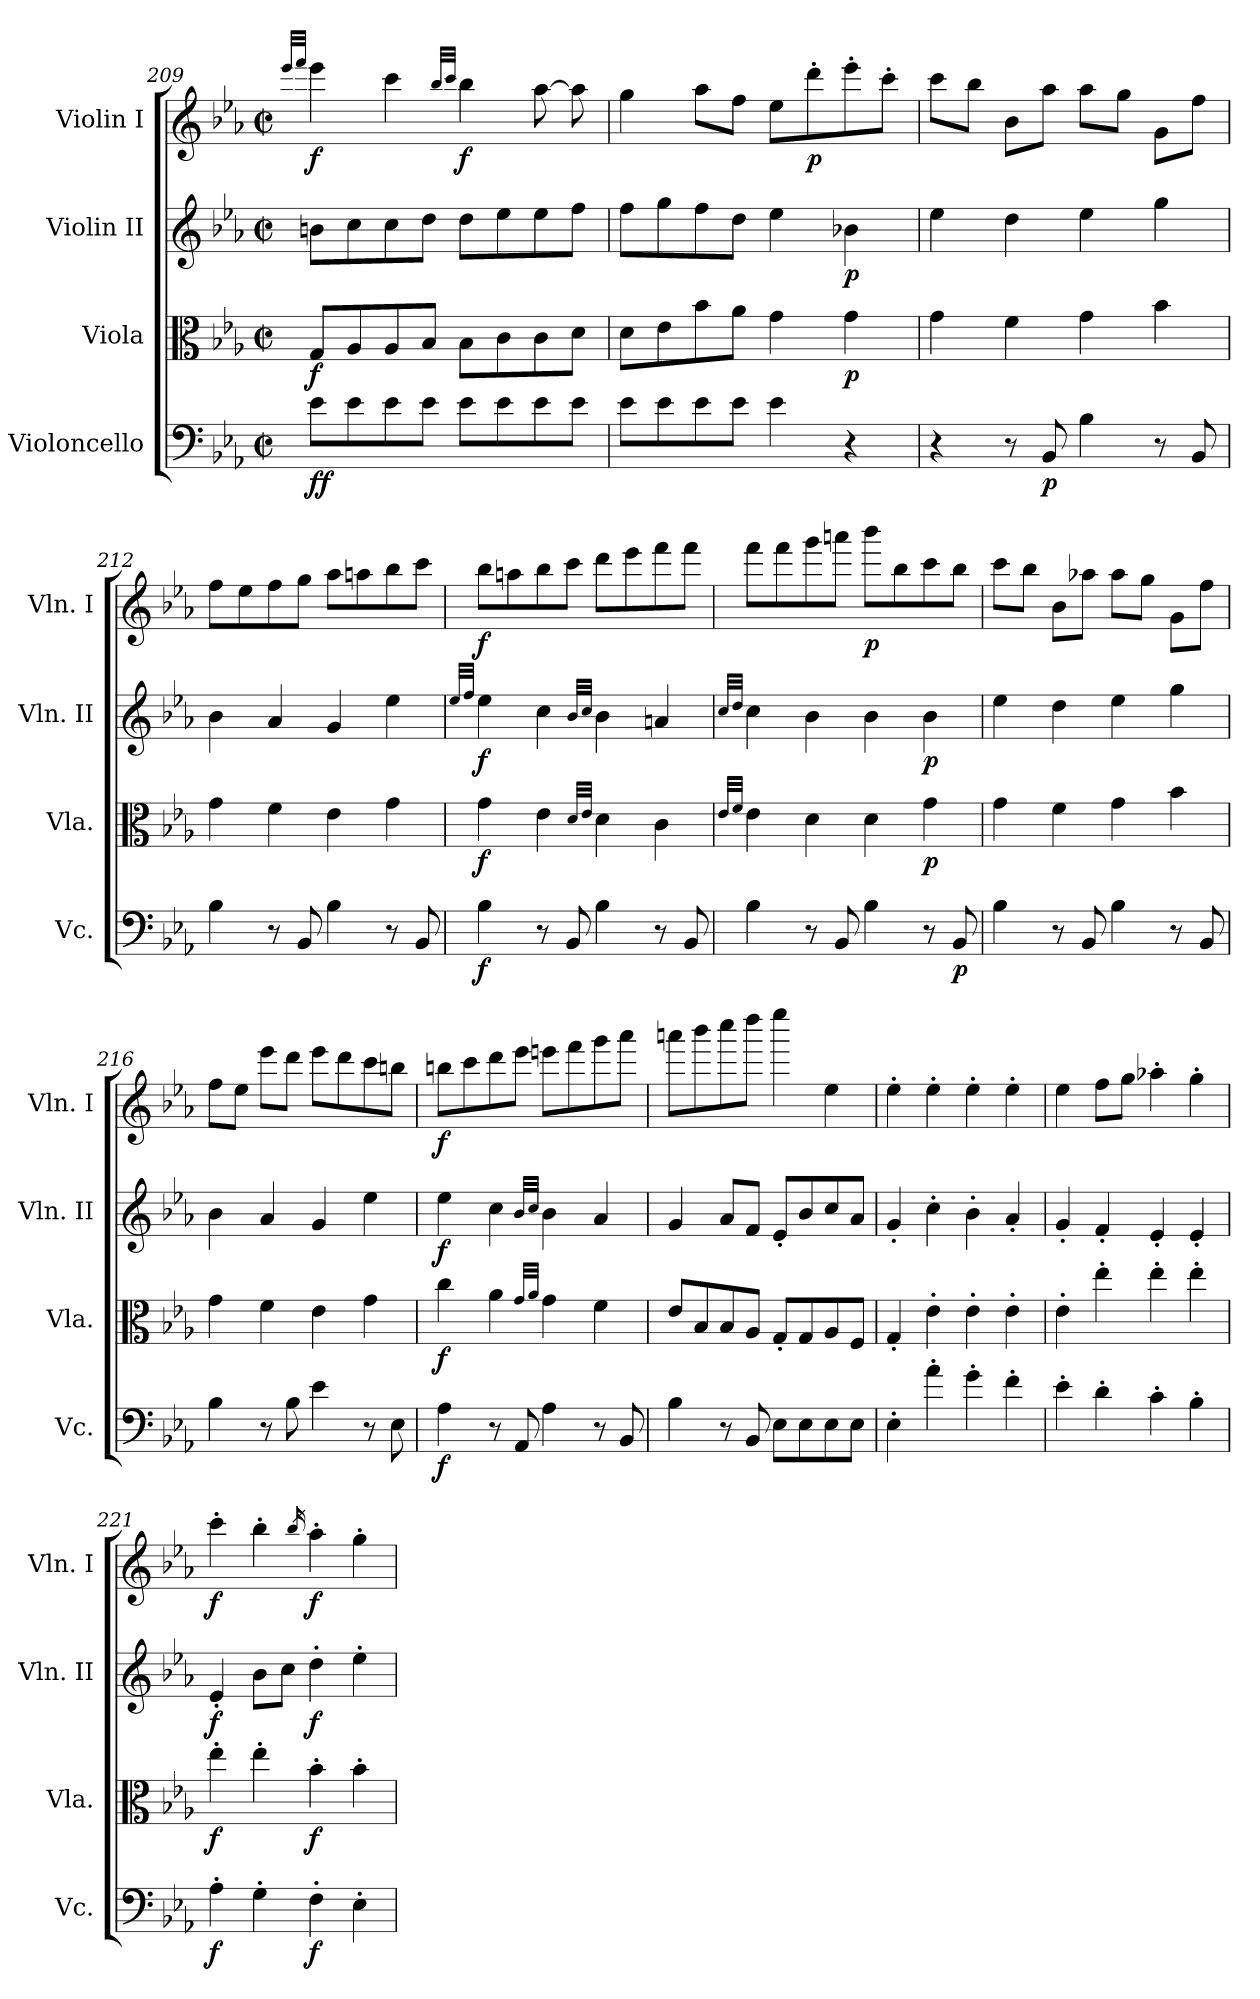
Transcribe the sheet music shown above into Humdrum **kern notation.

**kern	**dynam	**kern	**dynam	**kern	**dynam	**kern	**dynam
*part4	*part4	*part3	*part3	*part2	*part2	*part1	*part1
*staff4	*staff4	*staff3	*staff3	*staff2	*staff2	*staff1	*staff1
*I"Violoncello	*	*I"Viola	*	*I"Violin II	*	*I"Violin I	*
*I'Vc.	*	*I'Vla.	*	*I'Vln. II	*	*I'Vln. I	*
!!LO:LB:g=z
*clefF4	*	*clefC3	*	*clefG2	*	*clefG2	*
*k[b-e-a-]	*	*k[b-e-a-]	*	*k[b-e-a-]	*	*k[b-e-a-]	*
*M2/2	*	*M2/2	*	*M2/2	*	*M2/2	*
*met(c|)	*	*met(c|)	*	*met(c|)	*	*met(c|)	*
=209	=209	=209	=209	=209	=209	=209	=209
.	.	.	.	.	.	32qeee-/LLL	.
.	.	.	.	.	.	32qfff/JJJ	.
!	!LO:DY:b	!	!	!	!	!	!
!	!LO:DY:n=1:b	!	!LO:DY:b	!	!	!	!LO:DY:b
8e-\L	f f	8G/L	f	8bn\L	.	4eee-\	f
8e-\	.	8A-/	.	8cc\	.	.	.
8e-\	.	8A-/	.	8cc\	.	4ccc\	.
8e-\J	.	8B-/J	.	8dd\J	.	.	.
.	.	.	.	.	.	32qbb-/LLL	.
.	.	.	.	.	.	32qccc/JJJ	.
!	!	!	!	!	!	!	!LO:DY:b
8e-\L	.	8B-\L	.	8dd\L	.	4bb-\	f
8e-\	.	8c\	.	8ee-\	.	.	.
8e-\	.	8c\	.	8ee-\	.	[8aa-\	.
8e-\J	.	8d\J	.	8ff\J	.	8aa-\]	.
!!LO:PB:g=z
=210	=210	=210	=210	=210	=210	=210	=210
8e-\L	.	8d\L	.	8ff\L	.	4gg\	.
8e-\	.	8e-\	.	8gg\	.	.	.
8e-\	.	8b-\	.	8ff\	.	8aa-\L	.
8e-\J	.	8a-\J	.	8dd\J	.	8ff\J	.
4e-\	.	4g\	.	4ee-\	.	8ee-\L	.
!	!	!	!	!	!	!	!LO:DY:b
.	.	.	.	.	.	8ddd'\	p
!	!	!	!LO:DY:b	!	!LO:DY:b	!	!
4r	.	4g\	p	4b-X\	p	8eee-'\	.
.	.	.	.	.	.	8ccc'\J	.
=211	=211	=211	=211	=211	=211	=211	=211
4r	.	4g\	.	4ee-\	.	8ccc\L	.
.	.	.	.	.	.	8bb-\J	.
8r	.	4f\	.	4dd\	.	8b-\L	.
!	!LO:DY:b	!	!	!	!	!	!
8BB-/	p	.	.	.	.	8aa-\J	.
4B-\	.	4g\	.	4ee-\	.	8aa-\L	.
.	.	.	.	.	.	8gg\J	.
8r	.	4b-\	.	4gg\	.	8g\L	.
8BB-/	.	.	.	.	.	8ff\J	.
=212	=212	=212	=212	=212	=212	=212	=212
4B-\	.	4g\	.	4b-\	.	8ff\L	.
.	.	.	.	.	.	8ee-\	.
8r	.	4f\	.	4a-/	.	8ff\	.
8BB-/	.	.	.	.	.	8gg\J	.
4B-\	.	4e-\	.	4g/	.	8aa-\L	.
.	.	.	.	.	.	8aan\	.
8r	.	4g\	.	4ee-\	.	8bb-\	.
8BB-/	.	.	.	.	.	8ccc\J	.
=213	=213	=213	=213	=213	=213	=213	=213
.	.	.	.	32qee-/LLL	.	.	.
.	.	.	.	32qff/JJJ	.	.	.
!	!LO:DY:b	!	!LO:DY:b	!	!LO:DY:b	!	!LO:DY:b
4B-\	f	4g\	f	4ee-\	f	8bb-\L	f
.	.	.	.	.	.	8aan\	.
8r	.	4e-\	.	4cc\	.	8bb-\	.
8BB-/	.	.	.	.	.	8ccc\J	.
.	.	32qd/LLL	.	32qb-/LLL	.	.	.
.	.	32qe-/JJJ	.	32qcc/JJJ	.	.	.
4B-\	.	4d\	.	4b-\	.	8ddd\L	.
.	.	.	.	.	.	8eee-\	.
8r	.	4c\	.	4an/	.	8fff\	.
8BB-/	.	.	.	.	.	8fff\J	.
!!LO:LB:g=z
=214	=214	=214	=214	=214	=214	=214	=214
.	.	32qe-/LLL	.	32qcc/LLL	.	.	.
.	.	32qf/JJJ	.	32qdd/JJJ	.	.	.
4B-\	.	4e-\	.	4cc\	.	8fff\L	.
.	.	.	.	.	.	8fff\	.
8r	.	4d\	.	4b-\	.	8ggg\	.
8BB-/	.	.	.	.	.	8aaan\J	.
!	!	!	!	!	!	!	!LO:DY:b
4B-\	.	4d\	.	4b-\	.	8bbb-\L	p
.	.	.	.	.	.	8bb-\	.
!	!	!	!LO:DY:b	!	!LO:DY:b	!	!
8r	.	4g\	p	4b-\	p	8ccc\	.
!	!LO:DY:b	!	!	!	!	!	!
8BB-/	p	.	.	.	.	8bb-\J	.
=215	=215	=215	=215	=215	=215	=215	=215
4B-\	.	4g\	.	4ee-\	.	8ccc\L	.
.	.	.	.	.	.	8bb-\J	.
8r	.	4f\	.	4dd\	.	8b-\L	.
8BB-/	.	.	.	.	.	8aa-X\J	.
4B-\	.	4g\	.	4ee-\	.	8aa-\L	.
.	.	.	.	.	.	8gg\J	.
8r	.	4b-\	.	4gg\	.	8g\L	.
8BB-/	.	.	.	.	.	8ff\J	.
=216	=216	=216	=216	=216	=216	=216	=216
4B-\	.	4g\	.	4b-\	.	8ff\L	.
.	.	.	.	.	.	8ee-\J	.
8r	.	4f\	.	4a-/	.	8eee-\L	.
8B-\	.	.	.	.	.	8ddd\J	.
4e-\	.	4e-\	.	4g/	.	8eee-\L	.
.	.	.	.	.	.	8ddd\	.
8r	.	4g\	.	4ee-\	.	8ccc\	.
8E-\	.	.	.	.	.	8bbn\J	.
=217	=217	=217	=217	=217	=217	=217	=217
!	!LO:DY:b	!	!LO:DY:b	!	!LO:DY:b	!	!LO:DY:b
4A-\	f	4cc\	f	4ee-\	f	8bbn\L	f
.	.	.	.	.	.	8ccc\	.
8r	.	4a-\	.	4cc\	.	8ddd\	.
8AA-/	.	.	.	.	.	8eee-\J	.
.	.	32qg/LLL	.	32qb-/LLL	.	.	.
.	.	32qa-/JJJ	.	32qcc/JJJ	.	.	.
4A-\	.	4g\	.	4b-\	.	8eeen\L	.
.	.	.	.	.	.	8fff\	.
8r	.	4f\	.	4a-/	.	8ggg\	.
8BB-/	.	.	.	.	.	8aaa-\J	.
!!LO:PB:g=z
=218	=218	=218	=218	=218	=218	=218	=218
4B-\	.	8e-/L	.	4g/	.	8aaan\L	.
.	.	8B-/	.	.	.	8bbb-\	.
8r	.	8B-/	.	8a-/L	.	8cccc\	.
8BB-/	.	8A-/J	.	8f/J	.	8dddd\J	.
8E-\L	.	8G'/L	.	8e-'/L	.	4eeee-\	.
8E-\	.	8G/	.	8b-/	.	.	.
8E-\	.	8A-/	.	8cc/	.	4ee-\	.
8E-\J	.	8F/J	.	8a-/J	.	.	.
=219	=219	=219	=219	=219	=219	=219	=219
4E-'\	.	4G'/	.	4g'/	.	4ee-'\	.
4a-'\	.	4e-'\	.	4cc'\	.	4ee-'\	.
4g'\	.	4e-'\	.	4b-'\	.	4ee-'\	.
4f'\	.	4e-'\	.	4a-'/	.	4ee-'\	.
=220	=220	=220	=220	=220	=220	=220	=220
4e-'\	.	4e-'\	.	4g'/	.	4ee-\	.
4d'\	.	4ee-'\	.	4f'/	.	8ff\L	.
.	.	.	.	.	.	8gg\J	.
4c'\	.	4ee-'\	.	4e-'/	.	4aa-X'\	.
4B-'\	.	4ee-'\	.	4e-'/	.	4gg'\	.
=221	=221	=221	=221	=221	=221	=221	=221
!	!LO:DY:b	!	!LO:DY:b	!	!LO:DY:b	!	!LO:DY:b
4A-'\	f	4ee-'\	f	4e-'/	f	4ccc'\	f
4G'\	.	4ee-'\	.	8b-\L	.	4bb-'\	.
.	.	.	.	8cc\J	.	.	.
.	.	.	.	.	.	16qbb-/	.
!	!LO:DY:b	!	!LO:DY:b	!	!LO:DY:b	!	!LO:DY:b
4F'\	f	4b-'\	f	4dd'\	f	4aa-'\	f
4E-'\	.	4b-'\	.	4ee-'\	.	4gg'\	.
=	=	=	=	=	=	=	=
*-	*-	*-	*-	*-	*-	*-	*-
